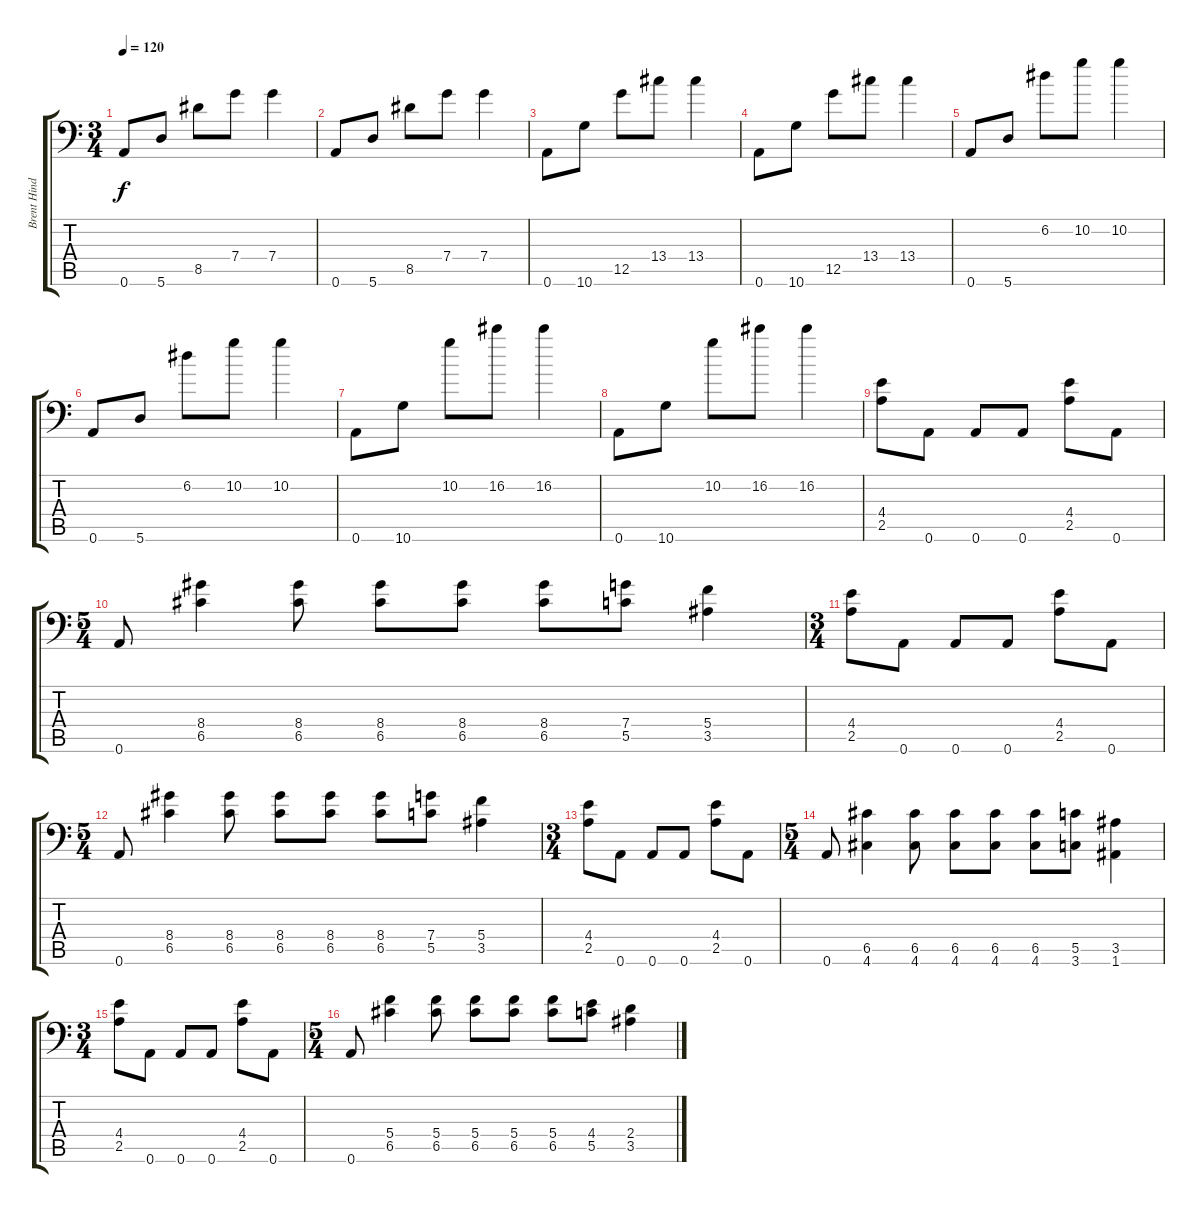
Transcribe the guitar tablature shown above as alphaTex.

\track ("Brent Hinds" "Brent Hind") {instrument overdrivenguitar}
\staff {score tabs}
\tuning (D4 A3 F3 C3 G2 A1) {hide}
\ts (3 4)
\tempo 120
\clef f4
\ks c
0.6.8{dy f} 5.6.8 8.5.8 7.4.8 7.4.4 |
0.6.8 5.6.8 8.5.8 7.4.8 7.4.4 |
0.6.8 10.6.8 12.5.8 13.4.8 13.4.4 |
0.6.8 10.6.8 12.5.8 13.4.8 13.4.4 |
0.6.8 5.6.8 6.2.8 10.2.8 10.2.4 |
0.6.8 5.6.8 6.2.8 10.2.8 10.2.4 |
0.6.8 10.6.8 10.2.8 16.2.8 16.2.4 |
0.6.8 10.6.8 10.2.8 16.2.8 16.2.4 |
(4.4 2.5).8 0.6.8 0.6.8 0.6.8 (4.4 2.5).8 0.6.8 |
\ts (5 4)
0.6.8 (8.4 6.5).4 (8.4 6.5).8 (8.4 6.5).8 (8.4 6.5).8 (8.4 6.5).8 (7.4 5.5).8 (5.4 3.5).4 |
\ts (3 4)
(4.4 2.5).8 0.6.8 0.6.8 0.6.8 (4.4 2.5).8 0.6.8 |
\ts (5 4)
0.6.8 (8.4 6.5).4 (8.4 6.5).8 (8.4 6.5).8 (8.4 6.5).8 (8.4 6.5).8 (7.4 5.5).8 (5.4 3.5).4 |
\ts (3 4)
(4.4 2.5).8 0.6.8 0.6.8 0.6.8 (4.4 2.5).8 0.6.8 |
\ts (5 4)
0.6.8 (6.5 4.6).4 (6.5 4.6).8 (6.5 4.6).8 (6.5 4.6).8 (6.5 4.6).8 (5.5 3.6).8 (3.5 1.6).4 |
\ts (3 4)
(4.4 2.5).8 0.6.8 0.6.8 0.6.8 (4.4 2.5).8 0.6.8 |
\ts (5 4)
0.6.8 (5.4 6.5).4 (5.4 6.5).8 (5.4 6.5).8 (5.4 6.5).8 (5.4 6.5).8 (4.4 5.5).8 (2.4 3.5).4
